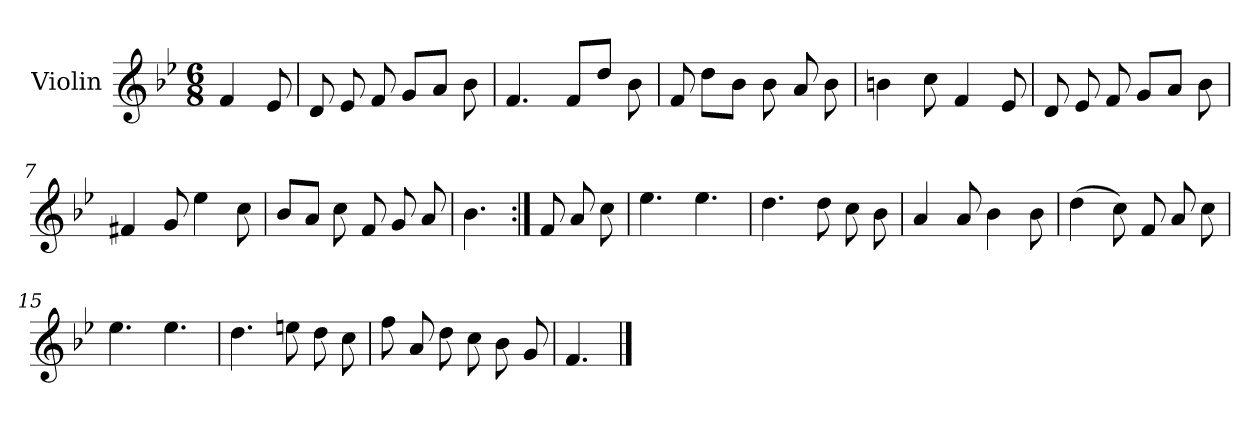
**kern	**dynam
*part1	*part1
*staff1	*staff1
*I"Violin	*
*I'Vln.	*
*clefG2	*
*k[b-e-]	*
*M6/8	*
=1	=1
4f	Allegretto
8e-	.
=2	=2
8d	.
8e-	.
8f	.
8gL	.
8aJ	.
8b-	.
=3	=3
4.f	.
8fL	.
8ddJ	.
8b-	.
=4	=4
8f	.
8ddL	.
8b-J	.
(8b-	.
8a	.
8b-	.
=5	=5
4bn	.
8cc	.
4f	.
8e-	.
=6	=6
8d	.
8e-	.
8f	.
8gL	.
8aJ	.
8b-	.
!!LO:LB:g=z
=7	=7
4f#X	.
8g	.
4ee-	.
8cc	.
=8	=8
8b-L	.
8aJ	.
8cc	.
8f	.
8g	.
8a	.
=9	=9
4.b-	.
=10:|!	=10:|!
8f	.
8a	.
8cc	.
=11	=11
4.ee-	.
4.ee-	.
=12	=12
4.dd	.
8dd	.
8cc	.
8b-	.
=13	=13
4a	.
8a	.
4b-	.
8b-	.
!!LO:LB:g=z
=14	=14
(4dd	.
8cc)	.
8f	.
8a	.
8cc	.
=15	=15
4.ee-	.
4.ee-	.
=16	=16
4.dd	.
8een	.
8dd	.
8cc	.
=17	=17
8ff	.
8a	.
8dd	.
8cc	.
8b-	.
8g	.
=18	=18
4.f	.
==	==
*-	*-
